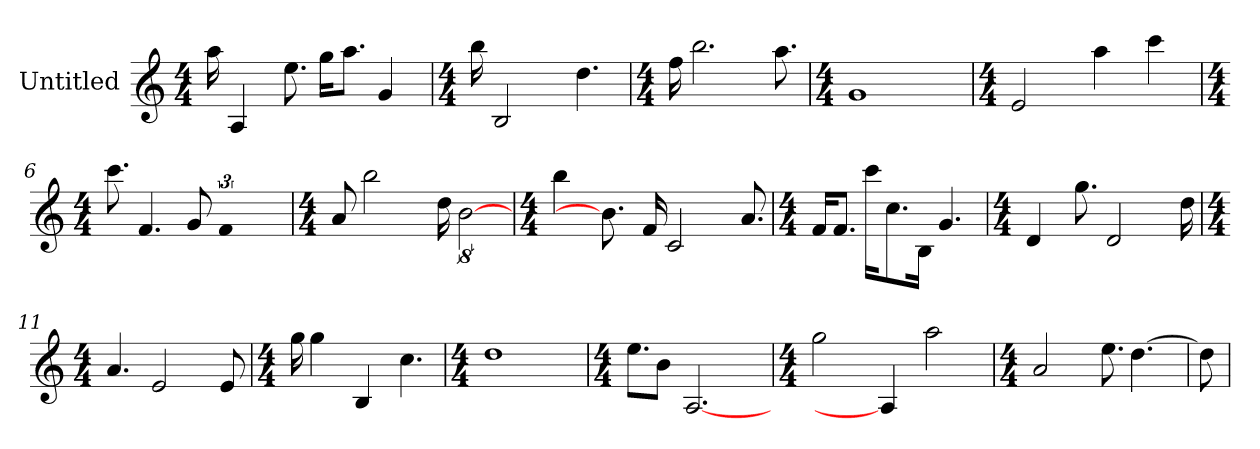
**kern
*part1
*staff1
*I"Untitled
*k[]
*C:
*M4/4
=1
16aa
4A
!LO:N:vis=8.
8ee
16ggKL
!LO:N:vis=8.
8aaJ
4g
=2
*k[]
*C:
*M4/4
16bb
2B
!LO:N:vis=4.
4dd
=3
*k[]
*C:
*M4/4
16ff
!LO:N:vis=2.
2bb
!LO:N:vis=8.
8aa
=4
*k[]
*C:
*M4/4
1g
=5
*k[]
*C:
*M4/4
2e
4aa
4ccc
=6
*k[]
*C:
*M4/4
!LO:N:vis=8.
8ccc
!LO:N:vis=4.
4f
8g
!LO:N:vis=2
3.f
=7
*k[]
*C:
*M4/4
8a
2bb
16dd
[16%5b
=8
*k[]
*C:
*M4/4
4bb
8.b]
16f
2c
!LO:N:vis=8.
8a
=9
*k[]
*C:
*M4/4
16fKL
!LO:N:vis=8.
8fJ
16cccKL
!LO:N:vis=8.
8cc
16BJk
!LO:N:vis=4.
4g
=10
*k[]
*C:
*M4/4
4d
!LO:N:vis=8.
8gg
2d
16dd
=11
*k[]
*C:
*M4/4
!LO:N:vis=4.
4a
2e
8e
=12
*k[]
*C:
*M4/4
16gg
4gg
4B
!LO:N:vis=4.
4cc
=13
*k[]
*C:
*M4/4
1dd
=14
*k[]
*C:
*M4/4
!LO:N:vis=8.
8eeL
8bJ
[2.A
=15
*k[]
*C:
*M4/4
2gg
4A]
2aa
=16
*k[]
*C:
*M4/4
2a
!LO:N:vis=8.
8ee
[4.dd
=17
8dd]
=
*-
